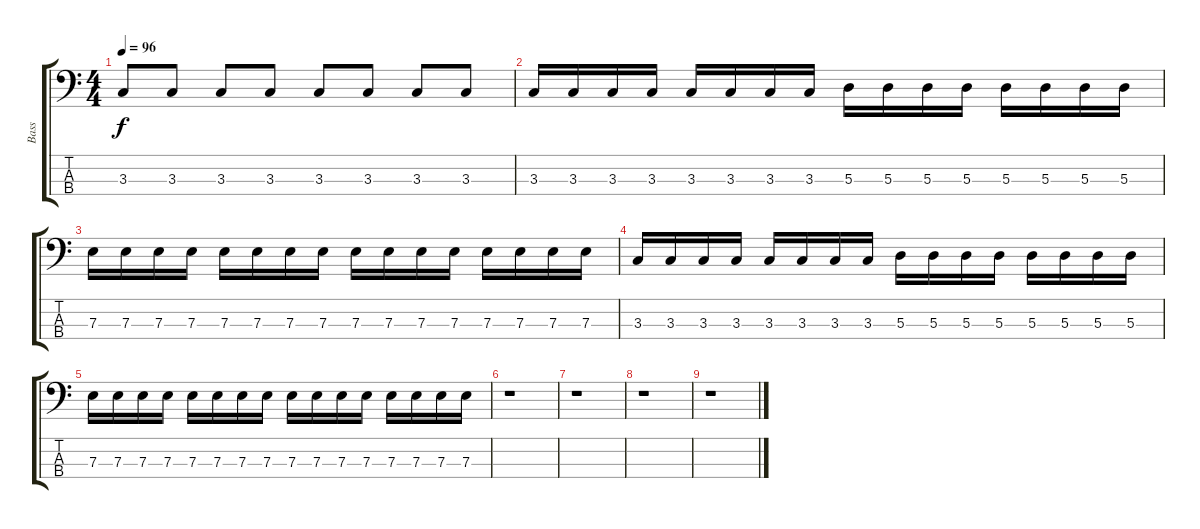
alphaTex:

\track ("Bass" "Bass") {instrument electricbassfinger}
\staff {score tabs}
\tuning (G2 D2 A1 D1) {hide}
\ts (4 4)
\tempo 96
\clef f4
\ks c
3.3.8{dy f} 3.3.8 3.3.8 3.3.8 3.3.8 3.3.8 3.3.8 3.3.8 |
3.3.16 3.3.16 3.3.16 3.3.16 3.3.16 3.3.16 3.3.16 3.3.16 5.3.16 5.3.16 5.3.16 5.3.16 5.3.16 5.3.16 5.3.16 5.3.16 |
7.3.16 7.3.16 7.3.16 7.3.16 7.3.16 7.3.16 7.3.16 7.3.16 7.3.16 7.3.16 7.3.16 7.3.16 7.3.16 7.3.16 7.3.16 7.3.16 |
3.3.16 3.3.16 3.3.16 3.3.16 3.3.16 3.3.16 3.3.16 3.3.16 5.3.16 5.3.16 5.3.16 5.3.16 5.3.16 5.3.16 5.3.16 5.3.16 |
7.3.16 7.3.16 7.3.16 7.3.16 7.3.16 7.3.16 7.3.16 7.3.16 7.3.16 7.3.16 7.3.16 7.3.16 7.3.16 7.3.16 7.3.16 7.3.16 |
r.1 |
r.1 |
r.1 |
r.1
